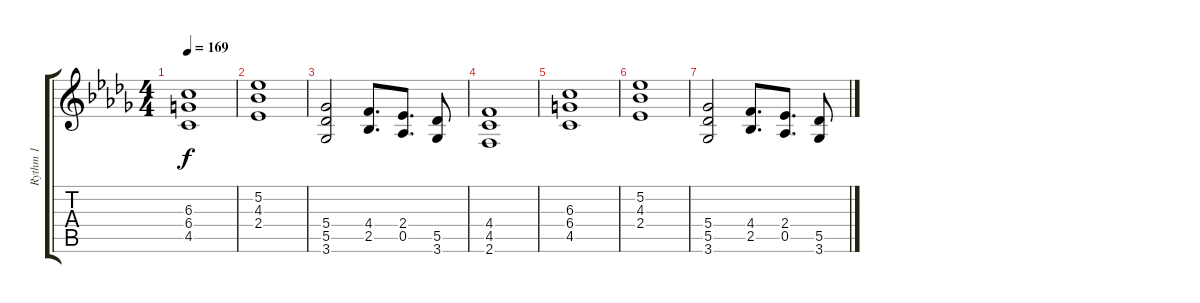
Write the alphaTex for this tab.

\track ("Rythm 1" "Rythm 1") {instrument distortionguitar}
\staff {score tabs}
\tuning (Eb4 Bb3 Gb3 Db3 Ab2 Eb2) {hide}
\ts (4 4)
\tempo 169
\clef g2
\ks db
(6.3 6.4 4.5).1{dy f} |
(5.2 4.3 2.4).1 |
(5.4 5.5 3.6).2 (4.4 2.5).8{d} (2.4 0.5).8{d} (5.5 3.6).8 |
(4.4 4.5 2.6).1 |
(6.3 6.4 4.5).1 |
(5.2 4.3 2.4).1 |
(5.4 5.5 3.6).2 (4.4 2.5).8{d} (2.4 0.5).8{d} (5.5 3.6).8
